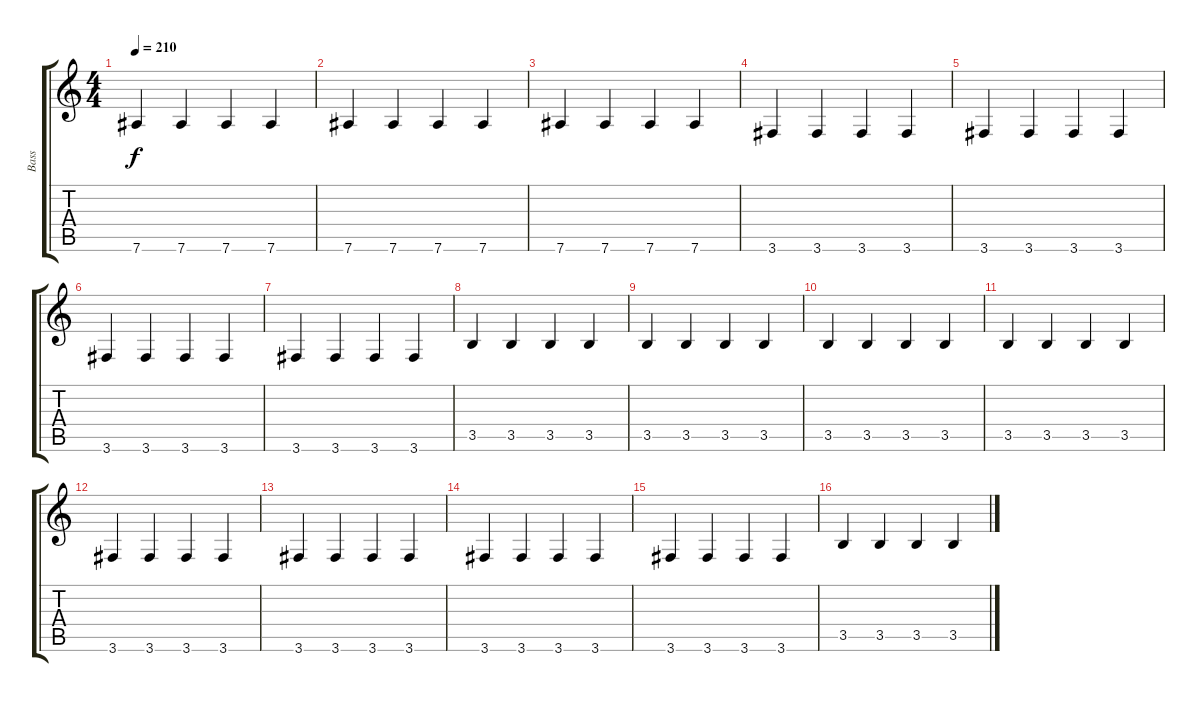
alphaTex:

\track ("Bass" "Bass") {instrument electricbassfinger}
\staff {score tabs}
\tuning (Eb4 Bb3 Gb3 Db3 Ab2 Eb2) {hide}
\ts (4 4)
\tempo 210
\clef g2
\ks c
7.6.4{dy f} 7.6.4 7.6.4 7.6.4 |
7.6.4 7.6.4 7.6.4 7.6.4 |
7.6.4 7.6.4 7.6.4 7.6.4 |
3.6.4 3.6.4 3.6.4 3.6.4 |
3.6.4 3.6.4 3.6.4 3.6.4 |
3.6.4 3.6.4 3.6.4 3.6.4 |
3.6.4 3.6.4 3.6.4 3.6.4 |
3.5.4 3.5.4 3.5.4 3.5.4 |
3.5.4 3.5.4 3.5.4 3.5.4 |
3.5.4 3.5.4 3.5.4 3.5.4 |
3.5.4 3.5.4 3.5.4 3.5.4 |
3.6.4 3.6.4 3.6.4 3.6.4 |
3.6.4 3.6.4 3.6.4 3.6.4 |
3.6.4 3.6.4 3.6.4 3.6.4 |
3.6.4 3.6.4 3.6.4 3.6.4 |
3.5.4 3.5.4 3.5.4 3.5.4
